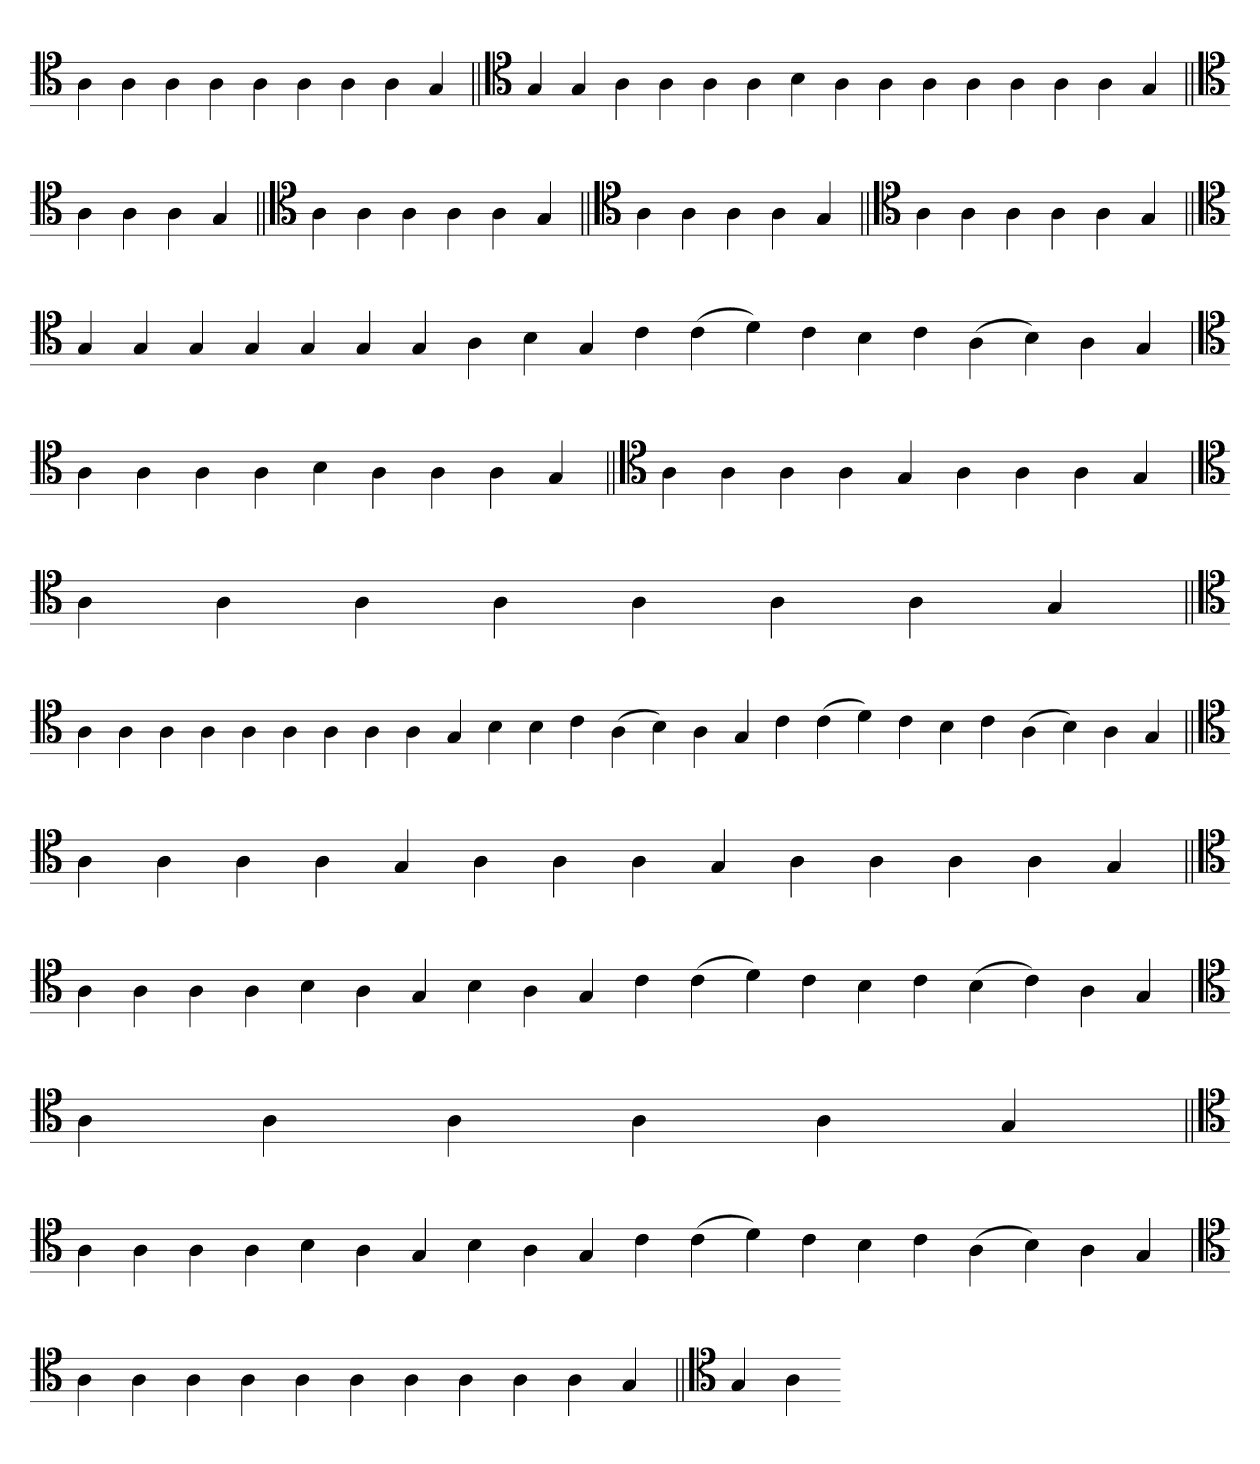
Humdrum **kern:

**kern
*part1
*staff1
*clefC4
=
4A
4A
4A
4A
4A
4A
4A
4A
4G
=||
*clefC4
4G
4G
4A
4A
4A
4A
4B
4A
4A
4A
4A
4A
4A
4A
4G
=||
*clefC4
4A
4A
4A
4G
=||
*clefC4
4A
4A
4A
4A
4A
4G
=||
*clefC4
4A
4A
4A
4A
4G
=||
*clefC4
4A
4A
4A
4A
4A
4G
=||
*clefC4
4G
4G
4G
4G
4G
4G
4G
4A
4B
4G
4c
(4c
4d)
4c
4B
4c
(4A
4B)
4A
4G
=`
*clefC4
4A
4A
4A
4A
4B
4A
4A
4A
4G
=||
*clefC4
4A
4A
4A
4A
4G
4A
4A
4A
4G
=`
*clefC4
4A
4A
4A
4A
4A
4A
4A
4G
=||
*clefC4
4A
4A
4A
4A
4A
4A
4A
4A
4A
4G
4B
4B
4c
(4A
4B)
4A
4G
4c
(4c
4d)
4c
4B
4c
(4A
4B)
4A
4G
=||
*clefC4
4A
4A
4A
4A
4G
4A
4A
4A
4G
4A
4A
4A
4A
4G
=||
*clefC4
4A
4A
4A
4A
4B
4A
4G
4B
4A
4G
4c
(4c
4d)
4c
4B
4c
(4B
4c)
4A
4G
=`
*clefC4
4A
4A
4A
4A
4A
4G
=||
*clefC4
4A
4A
4A
4A
4B
4A
4G
4B
4A
4G
4c
(4c
4d)
4c
4B
4c
(4A
4B)
4A
4G
=`
*clefC4
4A
4A
4A
4A
4A
4A
4A
4A
4A
4A
4G
=||
*clefC4
4G
4A
=-
*-
